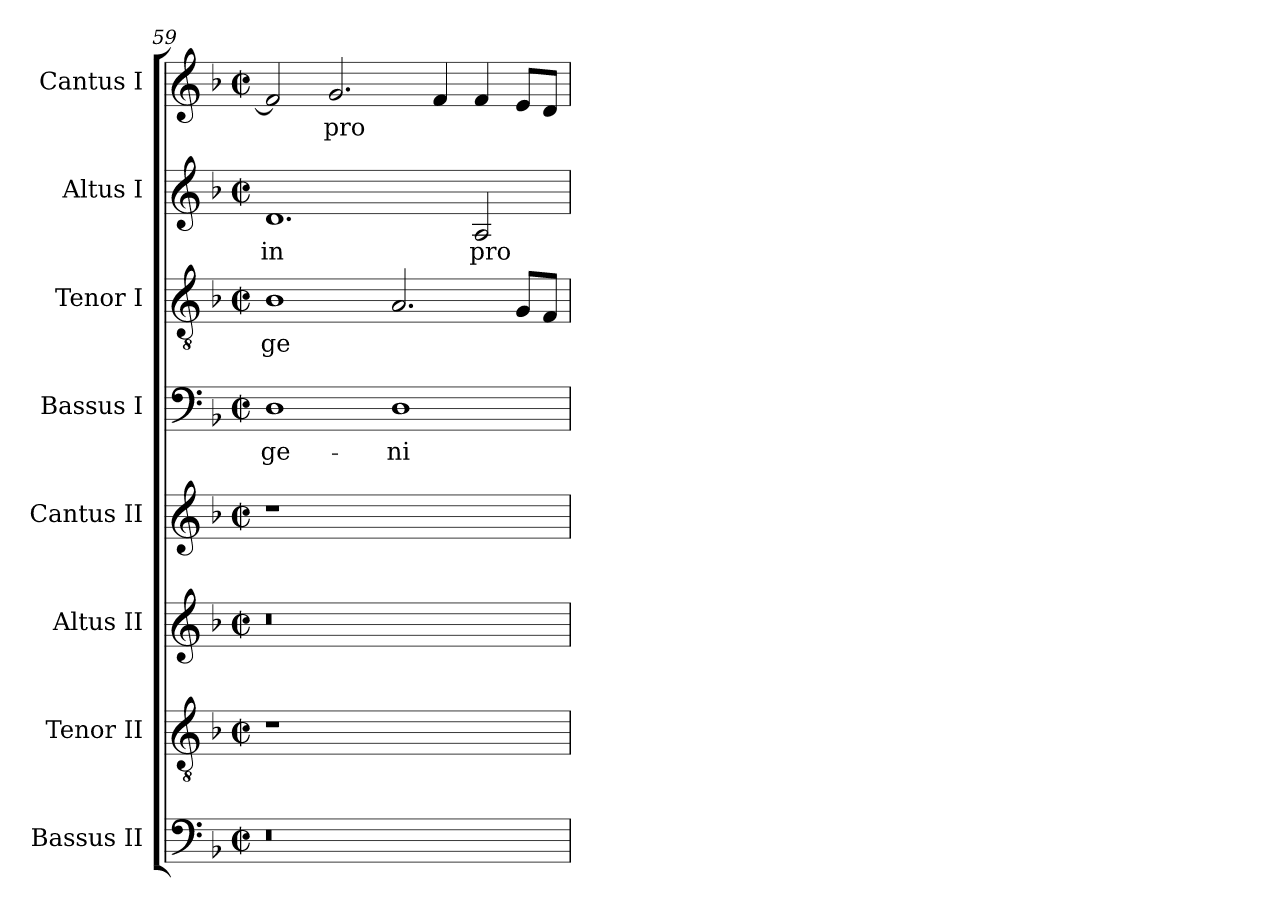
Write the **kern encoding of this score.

**kern	**kern	**kern	**kern	**kern	**text	**kern	**text	**kern	**text	**kern	**text
*part8	*part7	*part6	*part5	*part4	*part4	*part3	*part3	*part2	*part2	*part1	*part1
*staff8	*staff7	*staff6	*staff5	*staff4	*staff4	*staff3	*staff3	*staff2	*staff2	*staff1	*staff1
*I"Bassus II	*I"Tenor II	*I"Altus II	*I"Cantus II	*I"Bassus I	*	*I"Tenor I	*	*I"Altus I	*	*I"Cantus I	*
*clefF4	*clefGv2	*clefG2	*clefG2	*clefF4	*	*clefGv2	*	*clefG2	*	*clefG2	*
*k[b-]	*k[b-]	*k[b-]	*k[b-]	*k[b-]	*	*k[b-]	*	*k[b-]	*	*k[b-]	*
*F:	*F:	*F:	*F:	*F:	*	*F:	*	*F:	*	*F:	*
*M2/2	*M2/2	*M2/2	*M2/2	*M2/2	*	*M2/2	*	*M2/2	*	*M2/2	*
*met(c|)	*met(c|)	*met(c|)	*met(c|)	*met(c|)	*	*met(c|)	*	*met(c|)	*	*met(c|)	*
=59	=59	=59	=59	=59	=59	=59	=59	=59	=59	=59	=59
!	!	!	!	!	!LO:LY:b:cj	!	!LO:LY:b:cj	!	!LO:LY:b:cj	!	!LO:LY:b:cj
0r	1r	0r	1r	1D	-ge-	1B-	-ge-	1.d	in	2f/]	.
!	!	!	!	!	!	!	!	!	!	!	!LO:LY:b:cj
.	.	.	.	.	.	.	.	.	.	2.g/	pro-
!	!	!	!	!	!LO:LY:b:cj	!	!LO:LY:b:cj	!	!	!	!
.	1ryy	.	1ryy	1D	-ni-	2.A/	--	.	.	.	.
!	!	!	!	!	!	!	!	!	!	!	!LO:LY:b:cj
.	.	.	.	.	.	.	.	.	.	4f/	--
!	!	!	!	!	!	!	!	!	!LO:LY:b:cj	!	!LO:LY:b:cj
.	.	.	.	.	.	.	.	2A/	pro-	4f/	--
!	!	!	!	!	!	!	!LO:LY:b:cj	!	!	!	!LO:LY:b:cj
.	.	.	.	.	.	8G/L	--	.	.	8e/L	--
!	!	!	!	!	!	!	!LO:LY:b:cj	!	!	!	!LO:LY:b:cj
.	.	.	.	.	.	8F/J	--	.	.	8d/J	--
=	=	=	=	=	=	=	=	=	=	=	=
*-	*-	*-	*-	*-	*-	*-	*-	*-	*-	*-	*-
